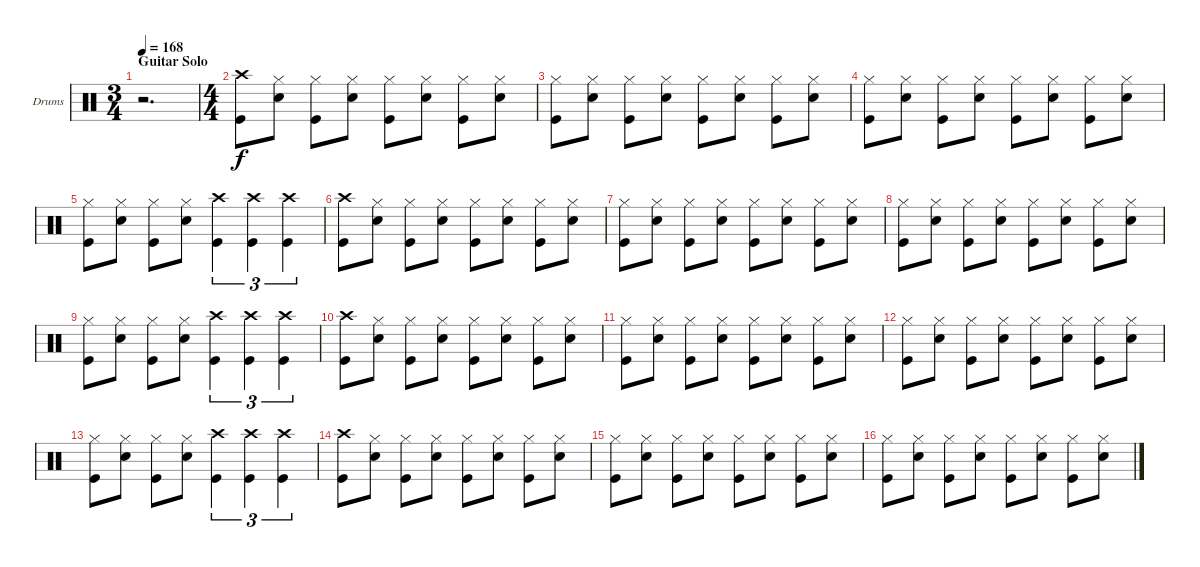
\bracketExtendMode groupsimilarinstruments
\firstSystemTrackNameOrientation horizontal
\otherSystemsTrackNameOrientation horizontal
\track ("Drumkit" "Drums") {instrument percussion}
\staff {score}
\articulation defaults
\ts (3 4)
\beaming (8 2 2 2)
\section ("" "Guitar Solo")
\tempo 168
\clef neutral
\ks c
r.2{d dy f} |
\ts (4 4)
\beaming (8 2 2 2 2)
("Crash high (hit)" "Kick (hit)").8 ("Hi-Hat (closed)" "Snare (hit) 2").8 ("Hi-Hat (closed)" "Kick (hit)").8 ("Hi-Hat (closed)" "Snare (hit) 2").8 ("Hi-Hat (closed)" "Kick (hit)").8 ("Hi-Hat (closed)" "Snare (hit) 2").8 ("Hi-Hat (closed)" "Kick (hit)").8 ("Hi-Hat (closed)" "Snare (hit) 2").8 |
("Hi-Hat (closed)" "Kick (hit)").8 ("Hi-Hat (closed)" "Snare (hit) 2").8 ("Hi-Hat (closed)" "Kick (hit)").8 ("Hi-Hat (closed)" "Snare (hit) 2").8 ("Hi-Hat (closed)" "Kick (hit)").8 ("Hi-Hat (closed)" "Snare (hit) 2").8 ("Hi-Hat (closed)" "Kick (hit)").8 ("Hi-Hat (closed)" "Snare (hit) 2").8 |
("Hi-Hat (closed)" "Kick (hit)").8 ("Hi-Hat (closed)" "Snare (hit) 2").8 ("Hi-Hat (closed)" "Kick (hit)").8 ("Hi-Hat (closed)" "Snare (hit) 2").8 ("Hi-Hat (closed)" "Kick (hit)").8 ("Hi-Hat (closed)" "Snare (hit) 2").8 ("Hi-Hat (closed)" "Kick (hit)").8 ("Hi-Hat (closed)" "Snare (hit) 2").8 |
("Hi-Hat (closed)" "Kick (hit)").8 ("Hi-Hat (closed)" "Snare (hit) 2").8 ("Hi-Hat (closed)" "Kick (hit)").8 ("Hi-Hat (closed)" "Snare (hit) 2").8 ("Crash high (hit)" "Kick (hit)").4{tu (3 2)} ("Crash high (hit)" "Kick (hit)").4{tu (3 2)} ("Crash high (hit)" "Kick (hit)").4{tu (3 2)} |
("Crash high (hit)" "Kick (hit)").8 ("Hi-Hat (closed)" "Snare (hit) 2").8 ("Hi-Hat (closed)" "Kick (hit)").8 ("Hi-Hat (closed)" "Snare (hit) 2").8 ("Hi-Hat (closed)" "Kick (hit)").8 ("Hi-Hat (closed)" "Snare (hit) 2").8 ("Hi-Hat (closed)" "Kick (hit)").8 ("Hi-Hat (closed)" "Snare (hit) 2").8 |
("Hi-Hat (closed)" "Kick (hit)").8 ("Hi-Hat (closed)" "Snare (hit) 2").8 ("Hi-Hat (closed)" "Kick (hit)").8 ("Hi-Hat (closed)" "Snare (hit) 2").8 ("Hi-Hat (closed)" "Kick (hit)").8 ("Hi-Hat (closed)" "Snare (hit) 2").8 ("Hi-Hat (closed)" "Kick (hit)").8 ("Hi-Hat (closed)" "Snare (hit) 2").8 |
("Hi-Hat (closed)" "Kick (hit)").8 ("Hi-Hat (closed)" "Snare (hit) 2").8 ("Hi-Hat (closed)" "Kick (hit)").8 ("Hi-Hat (closed)" "Snare (hit) 2").8 ("Hi-Hat (closed)" "Kick (hit)").8 ("Hi-Hat (closed)" "Snare (hit) 2").8 ("Hi-Hat (closed)" "Kick (hit)").8 ("Hi-Hat (closed)" "Snare (hit) 2").8 |
("Hi-Hat (closed)" "Kick (hit)").8 ("Hi-Hat (closed)" "Snare (hit) 2").8 ("Hi-Hat (closed)" "Kick (hit)").8 ("Hi-Hat (closed)" "Snare (hit) 2").8 ("Crash high (hit)" "Kick (hit)").4{tu (3 2)} ("Crash high (hit)" "Kick (hit)").4{tu (3 2)} ("Crash high (hit)" "Kick (hit)").4{tu (3 2)} |
("Crash high (hit)" "Kick (hit)").8 ("Hi-Hat (closed)" "Snare (hit) 2").8 ("Hi-Hat (closed)" "Kick (hit)").8 ("Hi-Hat (closed)" "Snare (hit) 2").8 ("Hi-Hat (closed)" "Kick (hit)").8 ("Hi-Hat (closed)" "Snare (hit) 2").8 ("Hi-Hat (closed)" "Kick (hit)").8 ("Hi-Hat (closed)" "Snare (hit) 2").8 |
("Hi-Hat (closed)" "Kick (hit)").8 ("Hi-Hat (closed)" "Snare (hit) 2").8 ("Hi-Hat (closed)" "Kick (hit)").8 ("Hi-Hat (closed)" "Snare (hit) 2").8 ("Hi-Hat (closed)" "Kick (hit)").8 ("Hi-Hat (closed)" "Snare (hit) 2").8 ("Hi-Hat (closed)" "Kick (hit)").8 ("Hi-Hat (closed)" "Snare (hit) 2").8 |
("Hi-Hat (closed)" "Kick (hit)").8 ("Hi-Hat (closed)" "Snare (hit) 2").8 ("Hi-Hat (closed)" "Kick (hit)").8 ("Hi-Hat (closed)" "Snare (hit) 2").8 ("Hi-Hat (closed)" "Kick (hit)").8 ("Hi-Hat (closed)" "Snare (hit) 2").8 ("Hi-Hat (closed)" "Kick (hit)").8 ("Hi-Hat (closed)" "Snare (hit) 2").8 |
("Hi-Hat (closed)" "Kick (hit)").8 ("Hi-Hat (closed)" "Snare (hit) 2").8 ("Hi-Hat (closed)" "Kick (hit)").8 ("Hi-Hat (closed)" "Snare (hit) 2").8 ("Crash high (hit)" "Kick (hit)").4{tu (3 2)} ("Crash high (hit)" "Kick (hit)").4{tu (3 2)} ("Crash high (hit)" "Kick (hit)").4{tu (3 2)} |
("Crash high (hit)" "Kick (hit)").8 ("Hi-Hat (closed)" "Snare (hit) 2").8 ("Hi-Hat (closed)" "Kick (hit)").8 ("Hi-Hat (closed)" "Snare (hit) 2").8 ("Hi-Hat (closed)" "Kick (hit)").8 ("Hi-Hat (closed)" "Snare (hit) 2").8 ("Hi-Hat (closed)" "Kick (hit)").8 ("Hi-Hat (closed)" "Snare (hit) 2").8 |
("Hi-Hat (closed)" "Kick (hit)").8 ("Hi-Hat (closed)" "Snare (hit) 2").8 ("Hi-Hat (closed)" "Kick (hit)").8 ("Hi-Hat (closed)" "Snare (hit) 2").8 ("Hi-Hat (closed)" "Kick (hit)").8 ("Hi-Hat (closed)" "Snare (hit) 2").8 ("Hi-Hat (closed)" "Kick (hit)").8 ("Hi-Hat (closed)" "Snare (hit) 2").8 |
("Hi-Hat (closed)" "Kick (hit)").8 ("Hi-Hat (closed)" "Snare (hit) 2").8 ("Hi-Hat (closed)" "Kick (hit)").8 ("Hi-Hat (closed)" "Snare (hit) 2").8 ("Hi-Hat (closed)" "Kick (hit)").8 ("Hi-Hat (closed)" "Snare (hit) 2").8 ("Hi-Hat (closed)" "Kick (hit)").8 ("Hi-Hat (closed)" "Snare (hit) 2").8
